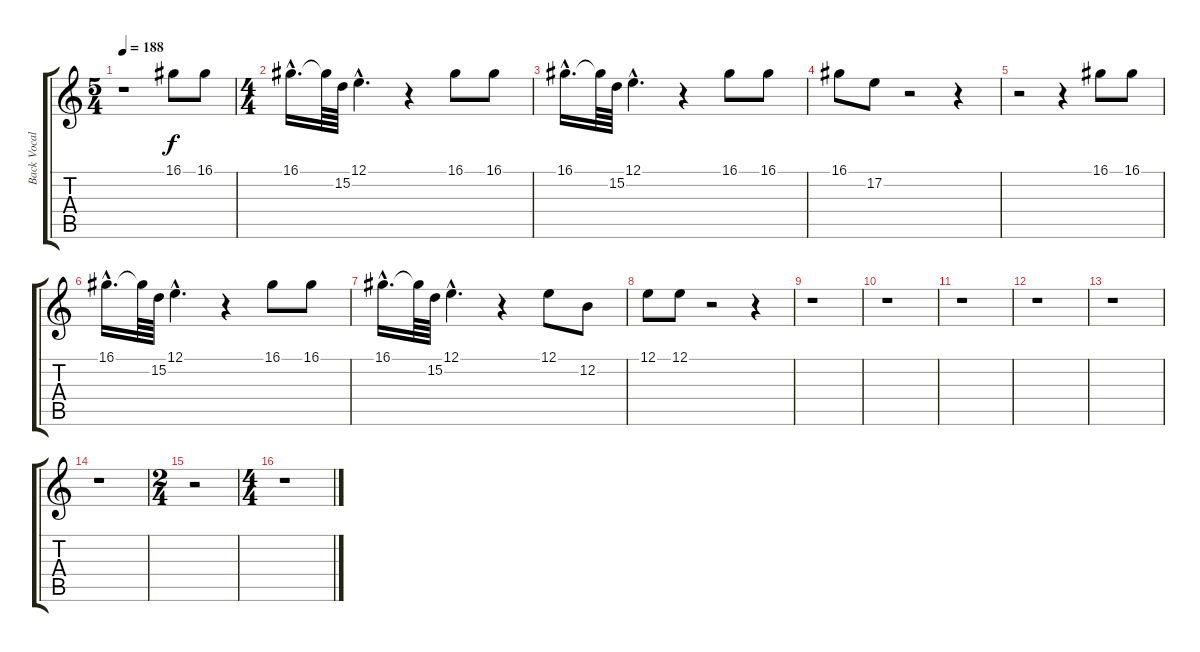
\track ("Back Vocals" "Back Vocal") {instrument lead1square}
\staff {score tabs}
\tuning (E4 B3 G3 D3 A2 E2) {hide}
\ts (5 4)
\tempo 188
\clef g2
\ks c
r.1{dy f} 16.1.8 16.1.8 |
\ts (4 4)
16.1{hac}.16{d} 16.1{t}.64 15.2.64 12.1{hac}.4{d} r.4 16.1.8 16.1.8 |
16.1{hac}.16{d} 16.1{t}.64 15.2.64 12.1{hac}.4{d} r.4 16.1.8 16.1.8 |
16.1.8 17.2.8 r.2 r.4 |
r.2 r.4 16.1.8 16.1.8 |
16.1{hac}.16{d} 16.1{t}.64 15.2.64 12.1{hac}.4{d} r.4 16.1.8 16.1.8 |
16.1{hac}.16{d} 16.1{t}.64 15.2.64 12.1{hac}.4{d} r.4 12.1.8 12.2.8 |
12.1.8 12.1.8 r.2 r.4 |
r.1 |
r.1 |
r.1 |
r.1 |
r.1 |
r.1 |
\ts (2 4)
r.2 |
\ts (4 4)
r.1
